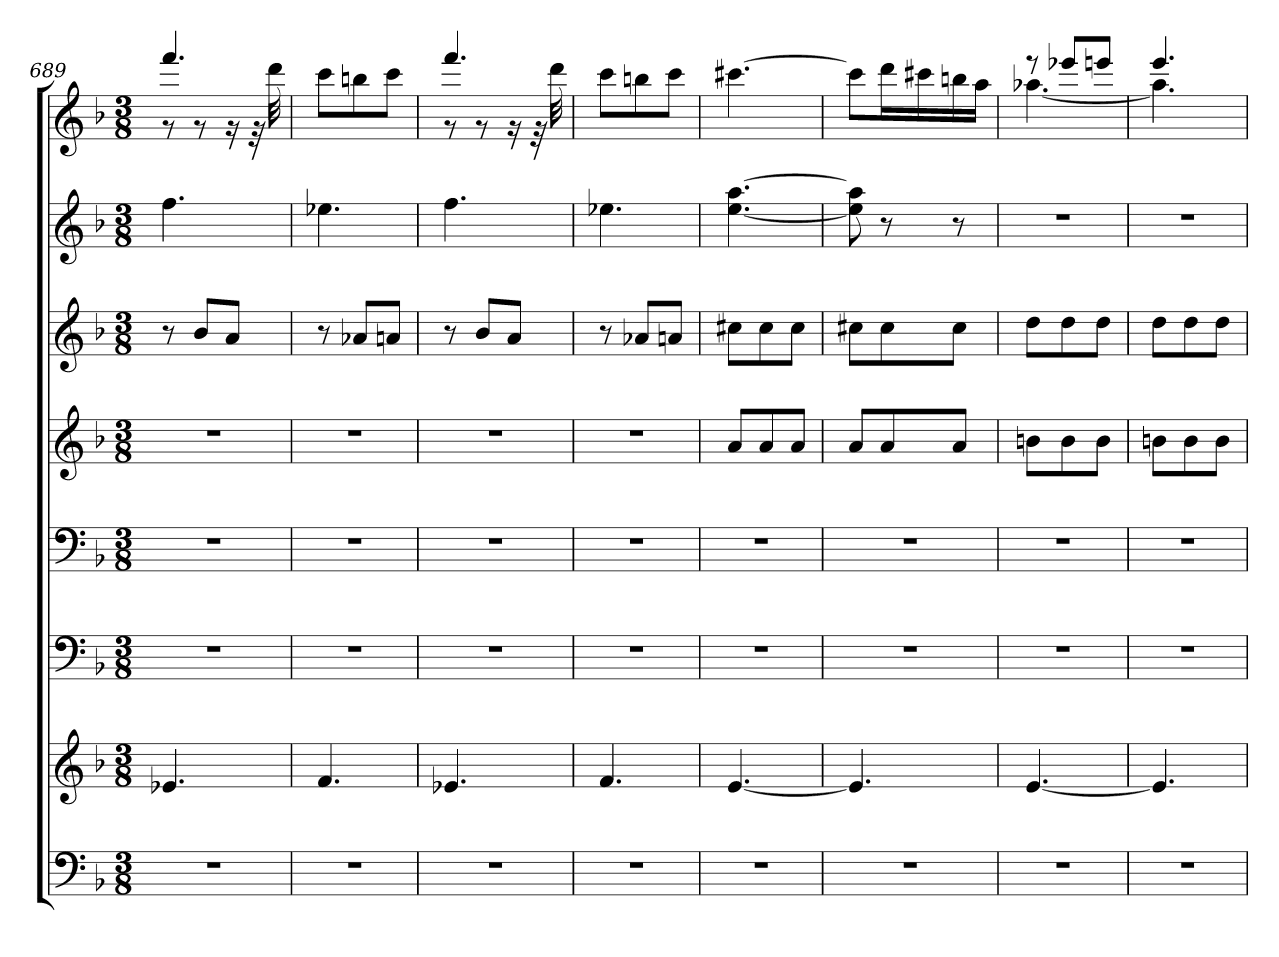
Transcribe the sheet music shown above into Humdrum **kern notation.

**kern	**kern	**kern	**kern	**kern	**kern	**kern	**kern
*part5	*part5	*part4	*part4	*part3	*part3	*part2	*part1
*staff8	*staff7	*staff6	*staff5	*staff4	*staff3	*staff2	*staff1
*clefF4	*clefG2	*clefF4	*clefF4	*clefG2	*clefG2	*clefG2	*clefG2
*k[b-]	*k[b-]	*k[b-]	*k[b-]	*k[b-]	*k[b-]	*k[b-]	*k[b-]
*M3/8	*M3/8	*M3/8	*M3/8	*M3/8	*M3/8	*M3/8	*M3/8
*MM154	*MM154	*MM154	*MM154	*MM154	*MM154	*MM154	*MM154
=689	=689	=689	=689	=689	=689	=689	=689
*	*	*	*	*	*	*	*^
4.r	4.e-X/	4.r	4.r	4.r	8r	4.ff\	4.fff/	8r
.	.	.	.	.	8b-/L	.	.	8r
.	.	.	.	.	8a/J	.	.	16r
.	.	.	.	.	.	.	.	32r
.	.	.	.	.	.	.	.	32ddd\
*	*	*	*	*	*	*	*v	*v
=690	=690	=690	=690	=690	=690	=690	=690
4.r	4.f/	4.r	4.r	4.r	8r	4.ee-X\	8ccc\L
.	.	.	.	.	8a-X/L	.	8bbn\
.	.	.	.	.	8an/J	.	8ccc\J
=691	=691	=691	=691	=691	=691	=691	=691
*	*	*	*	*	*	*	*^
4.r	4.e-X/	4.r	4.r	4.r	8r	4.ff\	4.fff/	8r
.	.	.	.	.	8b-/L	.	.	8r
.	.	.	.	.	8a/J	.	.	16r
.	.	.	.	.	.	.	.	32r
.	.	.	.	.	.	.	.	32ddd\
*	*	*	*	*	*	*	*v	*v
=692	=692	=692	=692	=692	=692	=692	=692
4.r	4.f/	4.r	4.r	4.r	8r	4.ee-X\	8ccc\L
.	.	.	.	.	8a-X/L	.	8bbn\
*	*	*	*	*	*	*	*MM147
.	.	.	.	.	8an/J	.	8ccc\J
=693	=693	=693	=693	=693	=693	=693	=693
*	*	*	*	*	*	*	*MM154
4.r	[4.e/	4.r	4.r	8a/L	8cc#X\L	[4.ee\ [4.aa\	[4.ccc#X\
.	.	.	.	8a/	8cc#\	.	.
.	.	.	.	8a/J	8cc#\J	.	.
!!LO:PB:g=z
=694	=694	=694	=694	=694	=694	=694	=694
4.r	4.e/]	4.r	4.r	8a/L	8cc#X\L	8ee\] 8aa\]	8ccc#\L]
.	.	.	.	8a/	8cc#\	8r	16ddd\L
.	.	.	.	.	.	.	16ccc#X\
.	.	.	.	8a/J	8cc#\J	8r	16bbn\
.	.	.	.	.	.	.	16aa\JJ
=695	=695	=695	=695	=695	=695	=695	=695
*	*	*	*	*	*	*	*^
4.r	[4.e/	4.r	4.r	8bn\L	8dd\L	4.r	8r	[4.aa-X\
.	.	.	.	8b\	8dd\	.	8eee-X/L	.
.	.	.	.	8b\J	8dd\J	.	8eeen/J	.
=696	=696	=696	=696	=696	=696	=696	=696	=696
4.r	4.e/]	4.r	4.r	8bn\L	8dd\L	4.r	4.eee/	4.aa-\]
.	.	.	.	8b\	8dd\	.	.	.
.	.	.	.	8b\J	8dd\J	.	.	.
*	*	*	*	*	*	*	*v	*v
=	=	=	=	=	=	=	=
*-	*-	*-	*-	*-	*-	*-	*-
